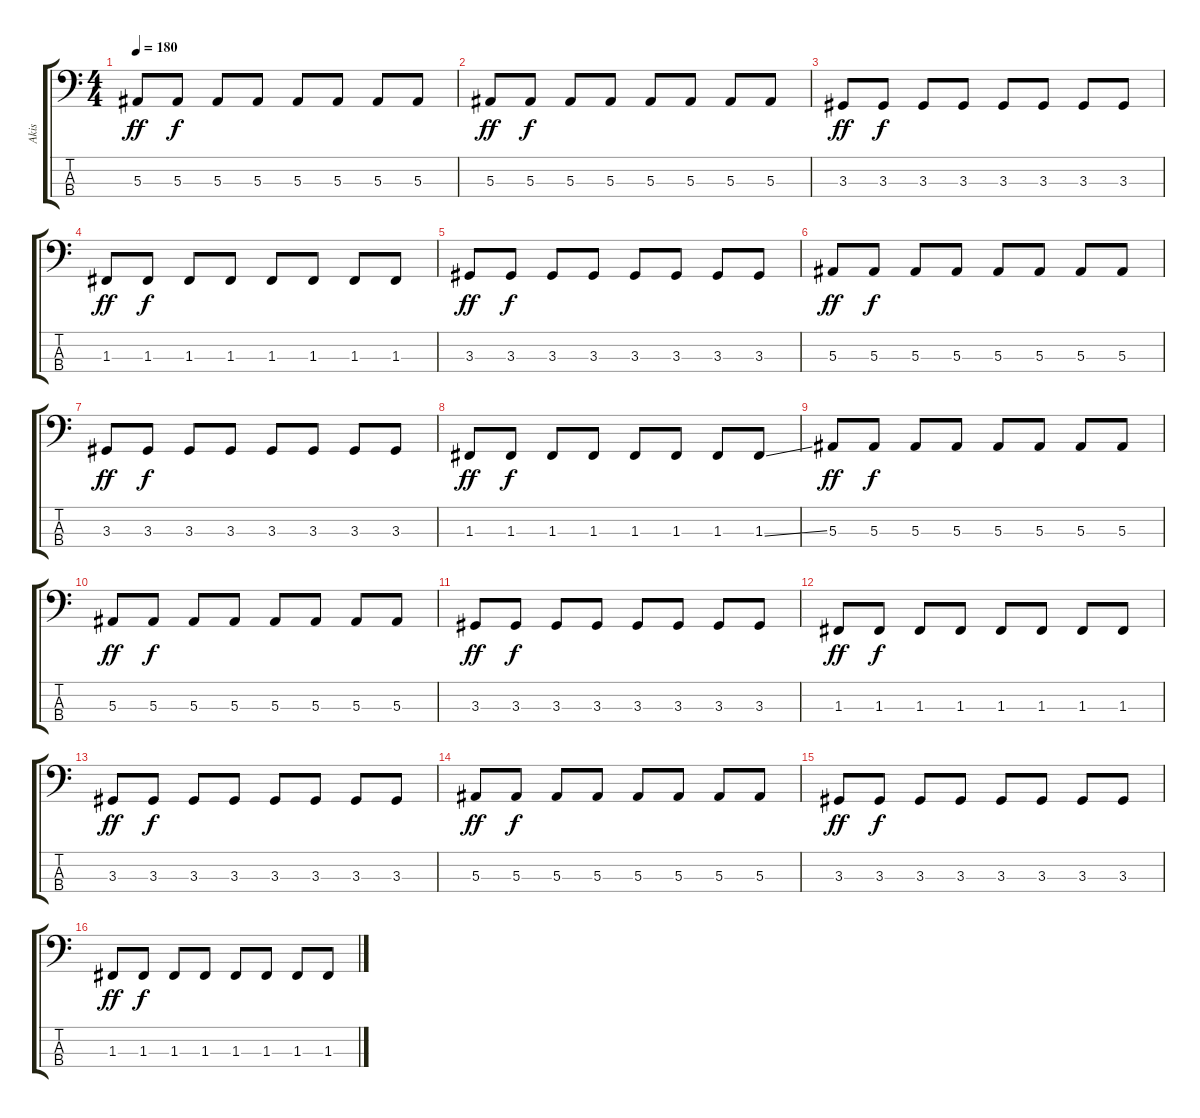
\track ("Akis" "Akis") {instrument electricbassfinger}
\staff {score tabs}
\tuning (Eb2 Bb1 F1 C1) {hide}
\ts (4 4)
\tempo 180
\clef f4
\ks c
5.3.8{dy ff volume 8} 5.3.8{dy f} 5.3.8 5.3.8 5.3.8 5.3.8 5.3.8 5.3.8 |
5.3.8{dy ff} 5.3.8{dy f} 5.3.8 5.3.8 5.3.8 5.3.8 5.3.8 5.3.8 |
3.3.8{dy ff} 3.3.8{dy f} 3.3.8 3.3.8 3.3.8 3.3.8 3.3.8 3.3.8 |
1.3.8{dy ff volume 7} 1.3.8{dy f} 1.3.8 1.3.8 1.3.8 1.3.8 1.3.8 1.3.8 |
3.3.8{dy ff} 3.3.8{dy f} 3.3.8 3.3.8 3.3.8 3.3.8 3.3.8 3.3.8 |
5.3.8{dy ff} 5.3.8{dy f} 5.3.8 5.3.8 5.3.8 5.3.8 5.3.8 5.3.8 |
3.3.8{dy ff volume 6} 3.3.8{dy f} 3.3.8 3.3.8 3.3.8 3.3.8 3.3.8 3.3.8 |
1.3.8{dy ff} 1.3.8{dy f} 1.3.8 1.3.8 1.3.8 1.3.8 1.3.8 1.3{ss}.8 |
5.3.8{dy ff} 5.3.8{dy f} 5.3.8 5.3.8 5.3.8 5.3.8 5.3.8 5.3.8 |
5.3.8{dy ff volume 5} 5.3.8{dy f} 5.3.8 5.3.8 5.3.8 5.3.8 5.3.8 5.3.8 |
3.3.8{dy ff} 3.3.8{dy f} 3.3.8 3.3.8 3.3.8 3.3.8 3.3.8 3.3.8 |
1.3.8{dy ff} 1.3.8{dy f} 1.3.8 1.3.8 1.3.8 1.3.8 1.3.8 1.3.8 |
3.3.8{dy ff volume 4} 3.3.8{dy f} 3.3.8 3.3.8 3.3.8 3.3.8 3.3.8 3.3.8 |
5.3.8{dy ff} 5.3.8{dy f} 5.3.8 5.3.8 5.3.8 5.3.8 5.3.8 5.3.8 |
3.3.8{dy ff} 3.3.8{dy f} 3.3.8 3.3.8 3.3.8 3.3.8 3.3.8 3.3.8 |
1.3.8{dy ff volume 2} 1.3.8{dy f} 1.3.8 1.3.8 1.3.8 1.3.8 1.3.8 1.3{ss}.8
